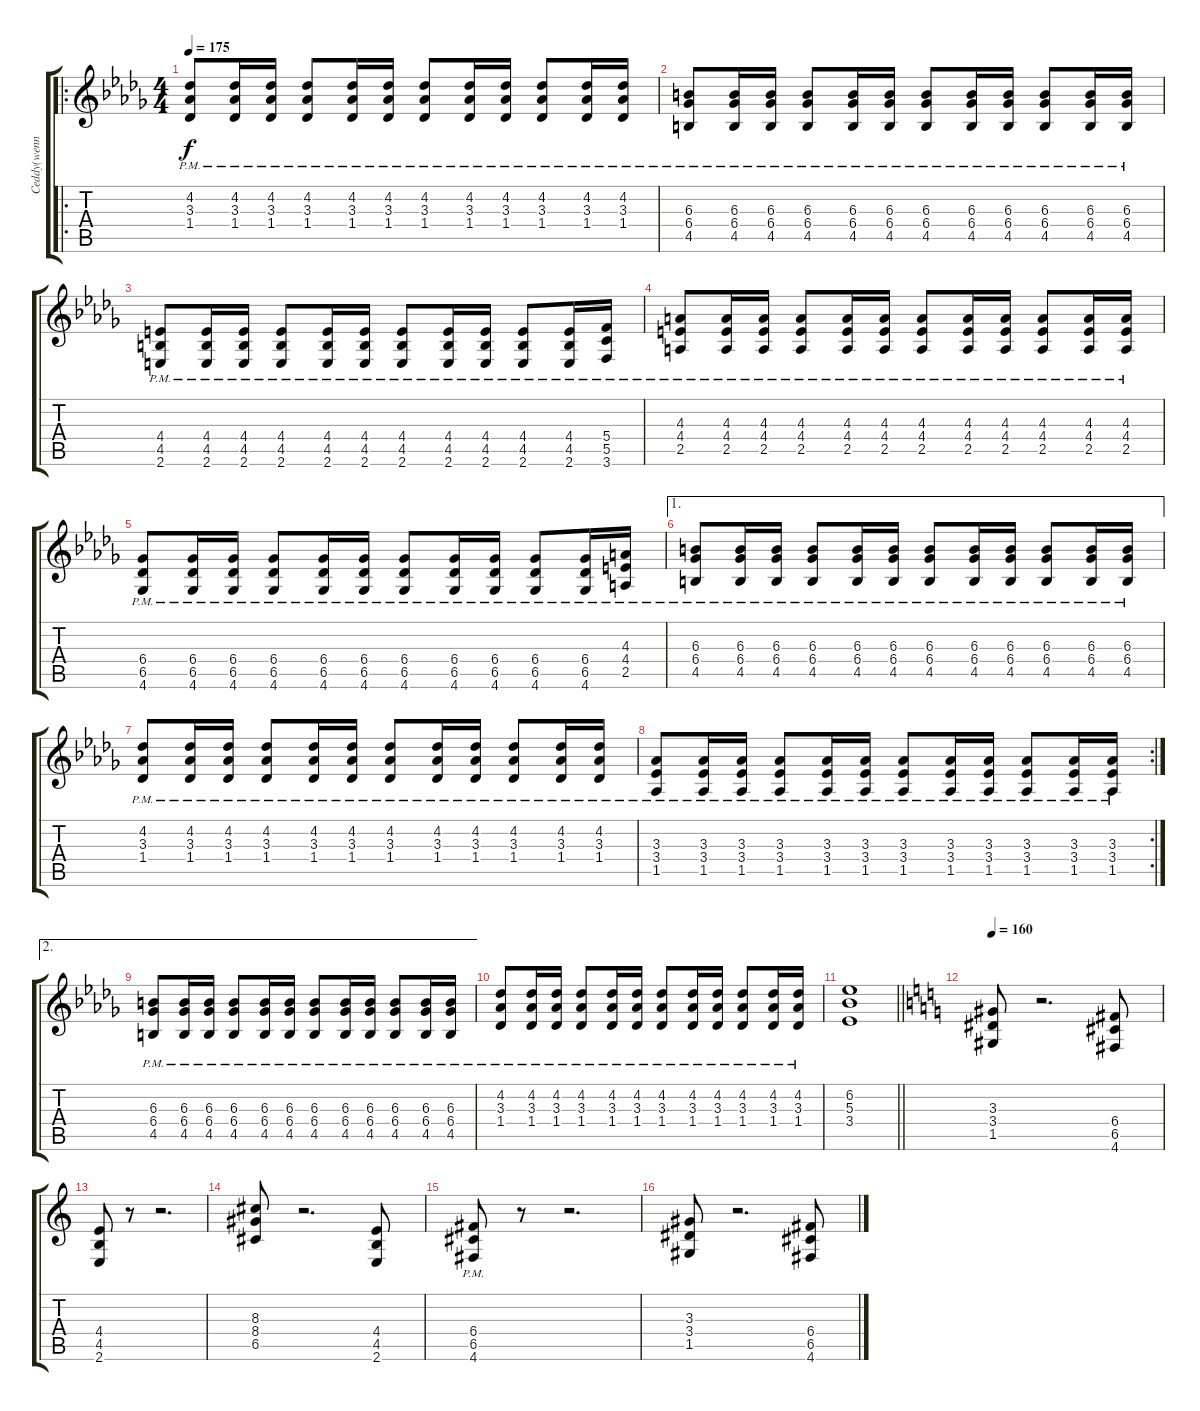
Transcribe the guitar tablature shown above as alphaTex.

\track ("Ceddy(wenn er endlich spielen kann^^)" "Ceddy(wenn") {instrument distortionguitar}
\staff {score tabs}
\tuning (D4 A3 F3 C3 G2 D2) {hide}
\ro
\ts (4 4)
\tempo 175
\clef g2
\ks db
(4.2{pm} 3.3{pm} 1.4{pm}).8{dy f} (4.2{pm} 3.3{pm} 1.4{pm}).16 (4.2{pm} 3.3{pm} 1.4{pm}).16 (4.2{pm} 3.3{pm} 1.4{pm}).8 (4.2{pm} 3.3{pm} 1.4{pm}).16 (4.2{pm} 3.3{pm} 1.4{pm}).16 (4.2{pm} 3.3{pm} 1.4{pm}).8 (4.2{pm} 3.3{pm} 1.4{pm}).16 (4.2{pm} 3.3{pm} 1.4{pm}).16 (4.2{pm} 3.3{pm} 1.4{pm}).8 (4.2{pm} 3.3{pm} 1.4{pm}).16 (4.2{pm} 3.3{pm} 1.4{pm}).16 |
(6.3{pm} 6.4{pm} 4.5{pm}).8 (6.3{pm} 6.4{pm} 4.5{pm}).16 (6.3{pm} 6.4{pm} 4.5{pm}).16 (6.3{pm} 6.4{pm} 4.5{pm}).8 (6.3{pm} 6.4{pm} 4.5{pm}).16 (6.3{pm} 6.4{pm} 4.5{pm}).16 (6.3{pm} 6.4{pm} 4.5{pm}).8 (6.3{pm} 6.4{pm} 4.5{pm}).16 (6.3{pm} 6.4{pm} 4.5{pm}).16 (6.3{pm} 6.4{pm} 4.5{pm}).8 (6.3{pm} 6.4{pm} 4.5{pm}).16 (6.3{pm} 6.4{pm} 4.5{pm}).16 |
(4.4{pm} 4.5{pm} 2.6{pm}).8 (4.4{pm} 4.5{pm} 2.6{pm}).16 (4.4{pm} 4.5{pm} 2.6{pm}).16 (4.4{pm} 4.5{pm} 2.6{pm}).8 (4.4{pm} 4.5{pm} 2.6{pm}).16 (4.4{pm} 4.5{pm} 2.6{pm}).16 (4.4{pm} 4.5{pm} 2.6{pm}).8 (4.4{pm} 4.5{pm} 2.6{pm}).16 (4.4{pm} 4.5{pm} 2.6{pm}).16 (4.4{pm} 4.5{pm} 2.6{pm}).8 (4.4{pm} 4.5{pm} 2.6{pm}).16 (5.4{pm} 5.5{pm} 3.6{pm}).16 |
(4.3{pm} 4.4{pm} 2.5{pm}).8 (4.3{pm} 4.4{pm} 2.5{pm}).16 (4.3{pm} 4.4{pm} 2.5{pm}).16 (4.3{pm} 4.4{pm} 2.5{pm}).8 (4.3{pm} 4.4{pm} 2.5{pm}).16 (4.3{pm} 4.4{pm} 2.5{pm}).16 (4.3{pm} 4.4{pm} 2.5{pm}).8 (4.3{pm} 4.4{pm} 2.5{pm}).16 (4.3{pm} 4.4{pm} 2.5{pm}).16 (4.3{pm} 4.4{pm} 2.5{pm}).8 (4.3{pm} 4.4{pm} 2.5{pm}).16 (4.3{pm} 4.4{pm} 2.5{pm}).16 |
(6.4{pm} 6.5{pm} 4.6{pm}).8 (6.4{pm} 6.5{pm} 4.6{pm}).16 (6.4{pm} 6.5{pm} 4.6{pm}).16 (6.4{pm} 6.5{pm} 4.6{pm}).8 (6.4{pm} 6.5{pm} 4.6{pm}).16 (6.4{pm} 6.5{pm} 4.6{pm}).16 (6.4{pm} 6.5{pm} 4.6{pm}).8 (6.4{pm} 6.5{pm} 4.6{pm}).16 (6.4{pm} 6.5{pm} 4.6{pm}).16 (6.4{pm} 6.5{pm} 4.6{pm}).8 (6.4{pm} 6.5{pm} 4.6{pm}).16 (4.3{pm} 4.4{pm} 2.5{pm}).16 |
\ae 1
(6.3{pm} 6.4{pm} 4.5{pm}).8 (6.3{pm} 6.4{pm} 4.5{pm}).16 (6.3{pm} 6.4{pm} 4.5{pm}).16 (6.3{pm} 6.4{pm} 4.5{pm}).8 (6.3{pm} 6.4{pm} 4.5{pm}).16 (6.3{pm} 6.4{pm} 4.5{pm}).16 (6.3{pm} 6.4{pm} 4.5{pm}).8 (6.3{pm} 6.4{pm} 4.5{pm}).16 (6.3{pm} 6.4{pm} 4.5{pm}).16 (6.3{pm} 6.4{pm} 4.5{pm}).8 (6.3{pm} 6.4{pm} 4.5{pm}).16 (6.3{pm} 6.4{pm} 4.5{pm}).16 |
(4.2{pm} 3.3{pm} 1.4{pm}).8 (4.2{pm} 3.3{pm} 1.4{pm}).16 (4.2{pm} 3.3{pm} 1.4{pm}).16 (4.2{pm} 3.3{pm} 1.4{pm}).8 (4.2{pm} 3.3{pm} 1.4{pm}).16 (4.2{pm} 3.3{pm} 1.4{pm}).16 (4.2{pm} 3.3{pm} 1.4{pm}).8 (4.2{pm} 3.3{pm} 1.4{pm}).16 (4.2{pm} 3.3{pm} 1.4{pm}).16 (4.2{pm} 3.3{pm} 1.4{pm}).8 (4.2{pm} 3.3{pm} 1.4{pm}).16 (4.2{pm} 3.3{pm} 1.4{pm}).16 |
\rc 2
(3.3{pm} 3.4{pm} 1.5{pm}).8 (3.3{pm} 3.4{pm} 1.5{pm}).16 (3.3{pm} 3.4{pm} 1.5{pm}).16 (3.3{pm} 3.4{pm} 1.5{pm}).8 (3.3{pm} 3.4{pm} 1.5{pm}).16 (3.3{pm} 3.4{pm} 1.5{pm}).16 (3.3{pm} 3.4{pm} 1.5{pm}).8 (3.3{pm} 3.4{pm} 1.5{pm}).16 (3.3{pm} 3.4{pm} 1.5{pm}).16 (3.3{pm} 3.4{pm} 1.5{pm}).8 (3.3{pm} 3.4{pm} 1.5{pm}).16 (3.3{pm} 3.4{pm} 1.5{pm}).16 |
\ae 2
(6.3{pm} 6.4{pm} 4.5{pm}).8 (6.3{pm} 6.4{pm} 4.5{pm}).16 (6.3{pm} 6.4{pm} 4.5{pm}).16 (6.3{pm} 6.4{pm} 4.5{pm}).8 (6.3{pm} 6.4{pm} 4.5{pm}).16 (6.3{pm} 6.4{pm} 4.5{pm}).16 (6.3{pm} 6.4{pm} 4.5{pm}).8 (6.3{pm} 6.4{pm} 4.5{pm}).16 (6.3{pm} 6.4{pm} 4.5{pm}).16 (6.3{pm} 6.4{pm} 4.5{pm}).8 (6.3{pm} 6.4{pm} 4.5{pm}).16 (6.3{pm} 6.4{pm} 4.5{pm}).16 |
(4.2{pm} 3.3{pm} 1.4{pm}).8 (4.2{pm} 3.3{pm} 1.4{pm}).16 (4.2{pm} 3.3{pm} 1.4{pm}).16 (4.2{pm} 3.3{pm} 1.4{pm}).8 (4.2{pm} 3.3{pm} 1.4{pm}).16 (4.2{pm} 3.3{pm} 1.4{pm}).16 (4.2{pm} 3.3{pm} 1.4{pm}).8 (4.2{pm} 3.3{pm} 1.4{pm}).16 (4.2{pm} 3.3{pm} 1.4{pm}).16 (4.2{pm} 3.3{pm} 1.4{pm}).8 (4.2{pm} 3.3{pm} 1.4{pm}).16 (4.2{pm} 3.3{pm} 1.4{pm}).16 |
\barLineRight lightlight
(6.2 5.3 3.4).1 |
\tempo 160
\ks c
(3.3 3.4 1.5).8 r.2{d} (6.4 6.5 4.6).8 |
(4.4 4.5 2.6).8 r.8 r.2{d} |
(8.3 8.4 6.5).8 r.2{d} (4.4 4.5 2.6).8 |
(6.4{pm} 6.5{pm} 4.6{pm}).8 r.8 r.2{d} |
(3.3 3.4 1.5).8 r.2{d} (6.4 6.5 4.6).8
